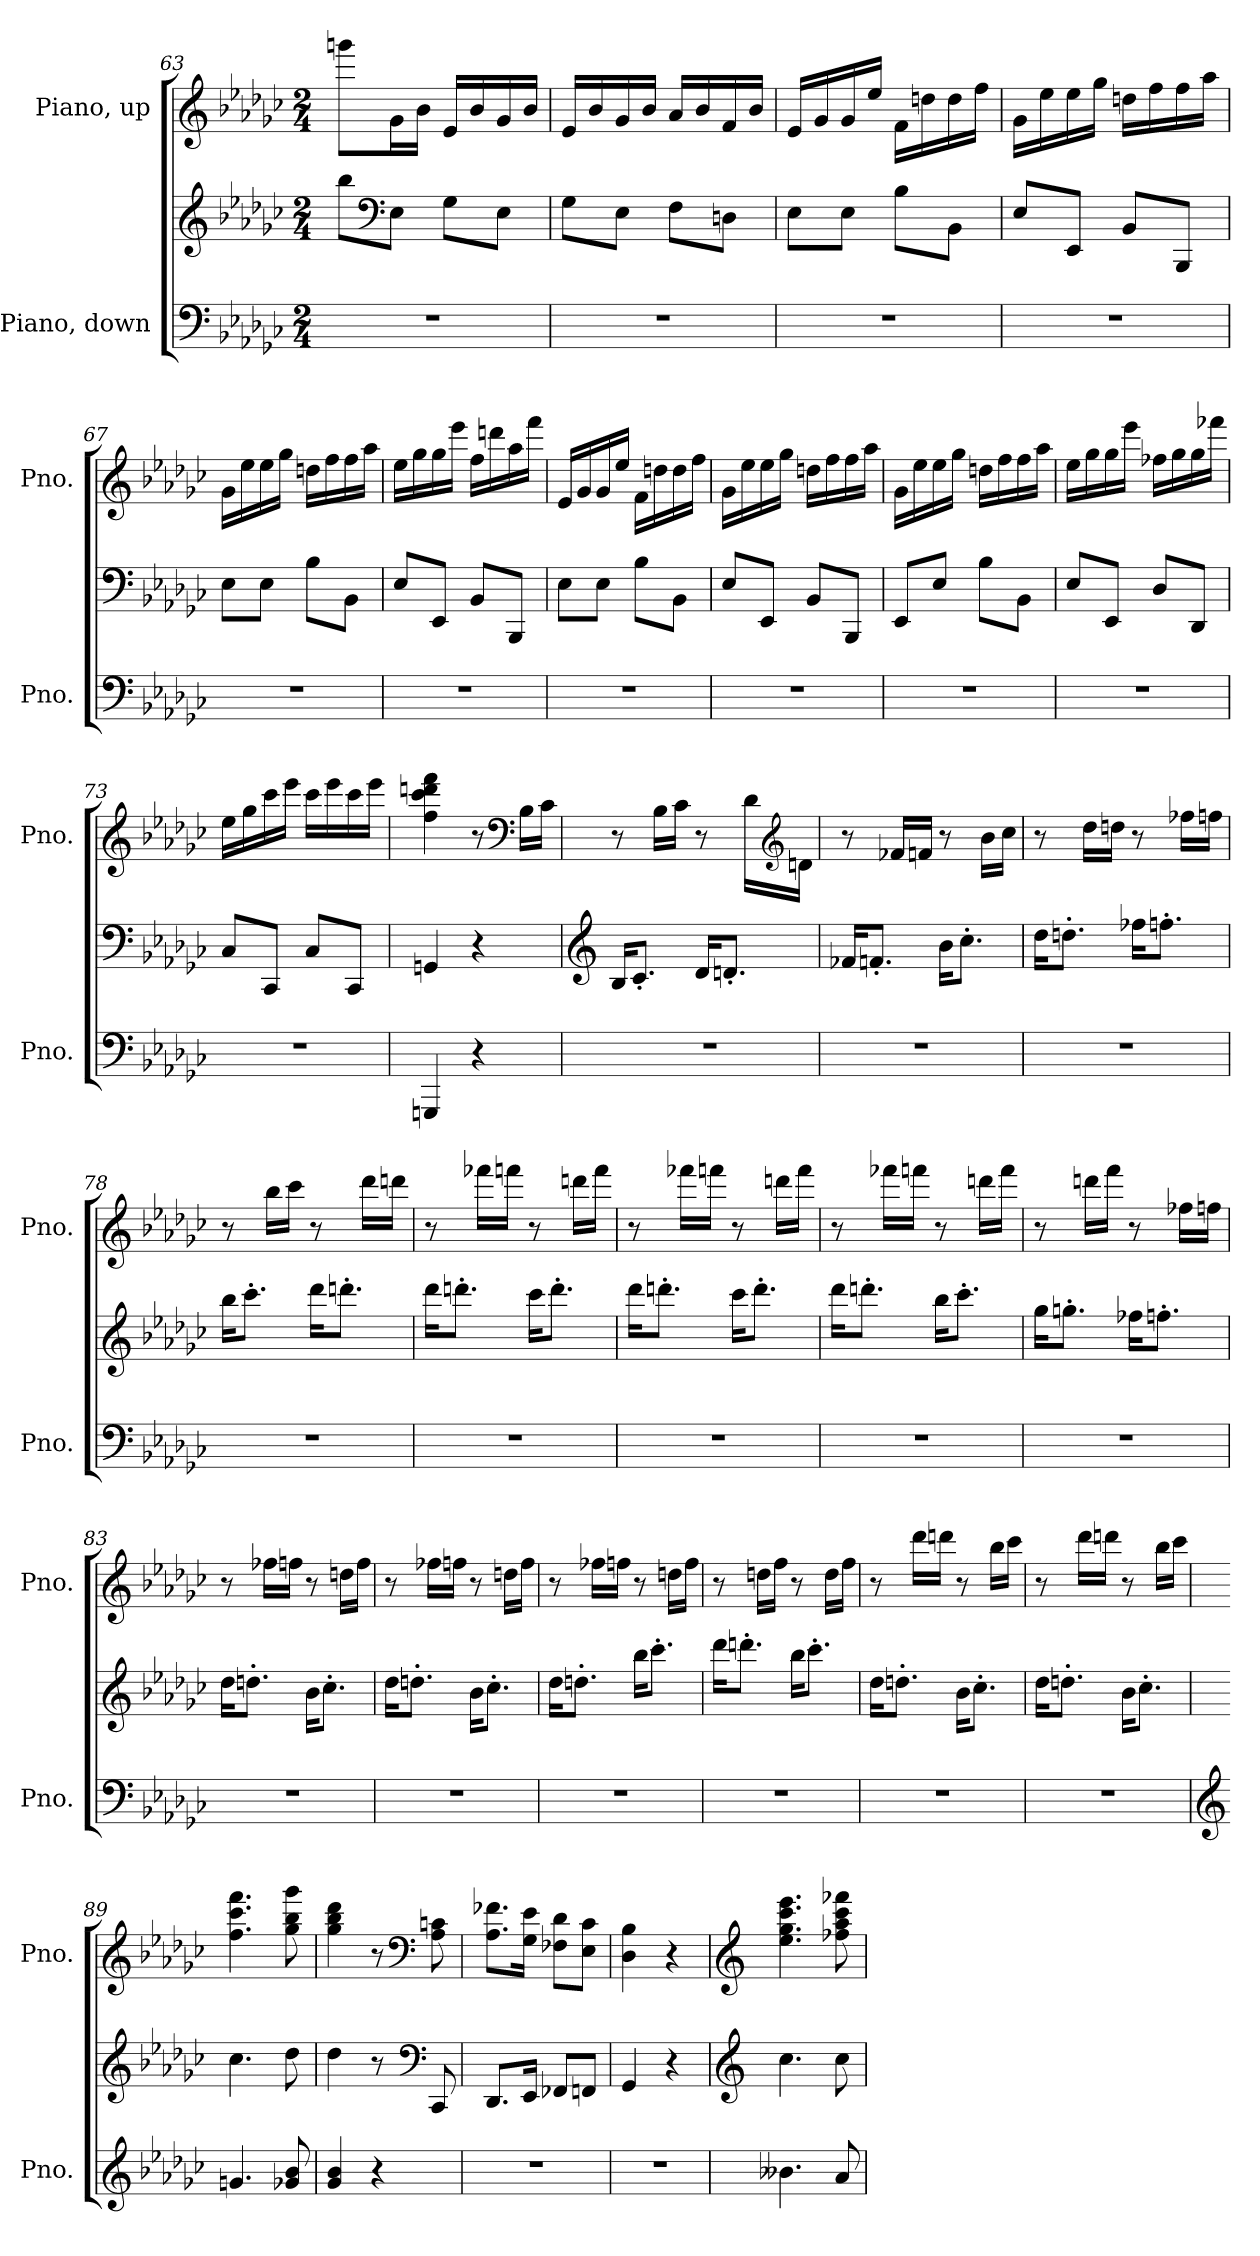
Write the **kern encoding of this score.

**kern	**kern	**kern
*part2	*part2	*part1
*staff3	*staff2	*staff1
*I"Piano, down	*	*I"Piano, up
*I'Pno.	*	*I'Pno.
*clefF4	*clefG2	*clefG2
*k[b-e-a-d-g-c-]	*k[b-e-a-d-g-c-]	*k[b-e-a-d-g-c-]
*M2/4	*M2/4	*M2/4
=63	=63	=63
2r	8bb-\L	8gggn\L
*	*clefF4	*
.	8E-\J	16g-\L
.	.	16b-\JJ
.	8G-\L	16e-/LL
.	.	16b-/
.	8E-\J	16g-/
.	.	16b-/JJ
!!LO:LB:g=z
=64	=64	=64
2r	8G-\L	16e-/LL
.	.	16b-/
.	8E-\J	16g-/
.	.	16b-/JJ
.	8F\L	16a-/LL
.	.	16b-/
.	8Dn\J	16f/
.	.	16b-/JJ
=65	=65	=65
2r	8E-\L	16e-/LL
.	.	16g-/
.	8E-\J	16g-/
.	.	16ee-/JJ
.	8B-\L	16f\LL
.	.	16ddn\
.	8BB-\J	16dd\
.	.	16ff\JJ
=66	=66	=66
2r	8E-/L	16g-\LL
.	.	16ee-\
.	8EE-/J	16ee-\
.	.	16gg-\JJ
.	8BB-/L	16ddn\LL
.	.	16ff\
.	8BBB-/J	16ff\
.	.	16aa-\JJ
=67	=67	=67
2r	8E-\L	16g-\LL
.	.	16ee-\
.	8E-\J	16ee-\
.	.	16gg-\JJ
.	8B-\L	16ddn\LL
.	.	16ff\
.	8BB-\J	16ff\
.	.	16aa-\JJ
!!LO:LB:g=z
=68	=68	=68
2r	8E-/L	16ee-\LL
.	.	16gg-\
.	8EE-/J	16gg-\
.	.	16eee-\JJ
.	8BB-/L	16ff\LL
.	.	16dddn\
.	8BBB-/J	16aa-\
.	.	16fff\JJ
=69	=69	=69
2r	8E-\L	16e-/LL
.	.	16g-/
.	8E-\J	16g-/
.	.	16ee-/JJ
.	8B-\L	16f\LL
.	.	16ddn\
.	8BB-\J	16dd\
.	.	16ff\JJ
=70	=70	=70
2r	8E-/L	16g-\LL
.	.	16ee-\
.	8EE-/J	16ee-\
.	.	16gg-\JJ
.	8BB-/L	16ddn\LL
.	.	16ff\
.	8BBB-/J	16ff\
.	.	16aa-\JJ
=71	=71	=71
2r	8EE-/L	16g-\LL
.	.	16ee-\
.	8E-/J	16ee-\
.	.	16gg-\JJ
.	8B-\L	16ddn\LL
.	.	16ff\
.	8BB-\J	16ff\
.	.	16aa-\JJ
!!LO:PB:g=z
=72	=72	=72
2r	8E-/L	16ee-\LL
.	.	16gg-\
.	8EE-/J	16gg-\
.	.	16eee-\JJ
.	8D-/L	16ff-X\LL
.	.	16gg-\
.	8DD-/J	16gg-\
.	.	16fff-X\JJ
=73	=73	=73
2r	8C-/L	16ee-\LL
.	.	16gg-\
.	8CC-/J	16ccc-\
.	.	16eee-\JJ
.	8C-/L	16ccc-\LL
.	.	16eee-\
.	8CC-/J	16ccc-\
.	.	16eee-\JJ
=74	=74	=74
4GGGn/	4GGn/	4ff\ 4ccc-\ 4dddn\ 4fff\
4r	4r	8r
*	*	*clefF4
.	.	16B-\LL
.	.	16c-\JJ
=75	=75	=75
*	*clefG2	*
2r	16B-/KL	8r
.	8.c-'/J	.
.	.	16B-\LL
.	.	16c-\JJ
.	16d-/KL	8r
.	8.dn'/J	.
.	.	16d-\LL
*	*	*clefG2
.	.	16dn\JJ
!!LO:LB:g=z
=76	=76	=76
2r	16f-X/KL	8r
.	8.fn'/J	.
.	.	16f-X/LL
.	.	16fn/JJ
.	16b-\KL	8r
.	8.cc-'\J	.
.	.	16b-\LL
.	.	16cc-\JJ
=77	=77	=77
2r	16dd-\KL	8r
.	8.ddn'\J	.
.	.	16dd-\LL
.	.	16ddn\JJ
.	16ff-X\KL	8r
.	8.ffn'\J	.
.	.	16ff-X\LL
.	.	16ffn\JJ
=78	=78	=78
2r	16bb-\KL	8r
.	8.ccc-'\J	.
.	.	16bb-\LL
.	.	16ccc-\JJ
.	16ddd-\KL	8r
.	8.dddn'\J	.
.	.	16ddd-\LL
.	.	16dddn\JJ
=79	=79	=79
2r	16ddd-\KL	8r
.	8.dddn'\J	.
.	.	16fff-X\LL
.	.	16fffn\JJ
.	16ccc-\KL	8r
.	8.ddd'\J	.
.	.	16dddn\LL
.	.	16fff\JJ
!!LO:LB:g=z
=80	=80	=80
2r	16ddd-\KL	8r
.	8.dddn'\J	.
.	.	16fff-X\LL
.	.	16fffn\JJ
.	16ccc-\KL	8r
.	8.ddd'\J	.
.	.	16dddn\LL
.	.	16fff\JJ
=81	=81	=81
2r	16ddd-\KL	8r
.	8.dddn'\J	.
.	.	16fff-X\LL
.	.	16fffn\JJ
.	16bb-\KL	8r
.	8.ccc-'\J	.
.	.	16dddn\LL
.	.	16fff\JJ
=82	=82	=82
2r	16gg-\KL	8r
.	8.ggn'\J	.
.	.	16dddn\LL
.	.	16fff\JJ
.	16ff-X\KL	8r
.	8.ffn'\J	.
.	.	16ff-X\LL
.	.	16ffn\JJ
!!LO:LB:g=z
=83	=83	=83
2r	16dd-\KL	8r
.	8.ddn'\J	.
.	.	16ff-X\LL
.	.	16ffn\JJ
.	16b-\KL	8r
.	8.cc-'\J	.
.	.	16ddn\LL
.	.	16ff\JJ
=84	=84	=84
2r	16dd-\KL	8r
.	8.ddn'\J	.
.	.	16ff-X\LL
.	.	16ffn\JJ
.	16b-\KL	8r
.	8.cc-'\J	.
.	.	16ddn\LL
.	.	16ff\JJ
=85	=85	=85
2r	16dd-\KL	8r
.	8.ddn'\J	.
.	.	16ff-X\LL
.	.	16ffn\JJ
.	16bb-\KL	8r
.	8.ccc-'\J	.
.	.	16ddn\LL
.	.	16ff\JJ
=86	=86	=86
2r	16ddd-\KL	8r
.	8.dddn'\J	.
.	.	16ddn\LL
.	.	16ff\JJ
.	16bb-\KL	8r
.	8.ccc-'\J	.
.	.	16dd\LL
.	.	16ff\JJ
!!LO:PB:g=z
=87	=87	=87
2r	16dd-\KL	8r
.	8.ddn'\J	.
.	.	16ddd-\LL
.	.	16dddn\JJ
.	16b-\KL	8r
.	8.cc-'\J	.
.	.	16bb-\LL
.	.	16ccc-\JJ
=88	=88	=88
2r	16dd-\KL	8r
.	8.ddn'\J	.
.	.	16ddd-\LL
.	.	16dddn\JJ
.	16b-\KL	8r
.	8.cc-'\J	.
.	.	16bb-\LL
.	.	16ccc-\JJ
=89	=89	=89
*clefG2	*	*
4.gn/	4.cc-\	4.ff\ 4.ccc-\ 4.fff\
8g-X/ 8b-/	8dd-\	8gg-\ 8bb-\ 8ggg-\
=90	=90	=90
4g-/ 4b-/	4dd-\	4gg-\ 4bb-\ 4ddd-\
4r	8r	8r
*	*clefF4	*clefF4
.	8CC-/	8A-\ 8cn\
=91	=91	=91
2r	8.DD-/L	8.A-\ 8.f-X\L
.	16EE-/Jk	16G-\ 16e-\Jk
.	8FF-X/L	8F-X\ 8d-\L
.	8FFn/J	8E-\ 8c-\J
!!LO:LB:g=z
=92	=92	=92
2r	4GG-/	4D-\ 4B-\
.	4r	4r
=93	=93	=93
*	*clefG2	*clefG2
4.b--X\	4.cc-\	4.ee-\ 4.gg-\ 4.ccc-\ 4.eee-\
8a-/	8cc-\	8ff-X\ 8aa-\ 8ccc-\ 8fff-X\
=	=	=
*-	*-	*-
